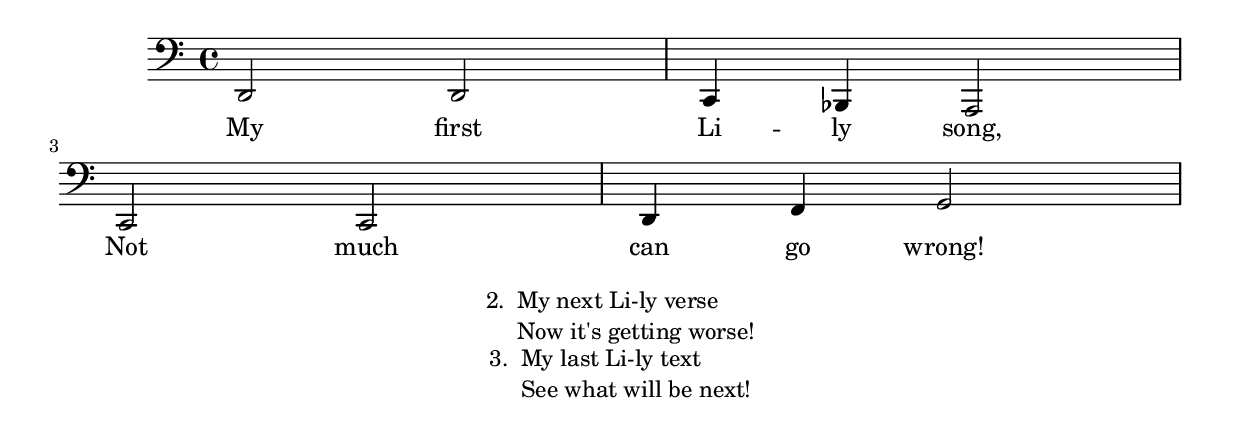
\version "2.5.14"

\header {

    texidoc = "Markup texts are set beneath a score."

}

\paper {
    linewidth = #110
}
<<
    \relative {
	\clef bass
	d,2 d c4 bes a2 \break
	c2 c d4 f g2
    }
    \addlyrics {
	My first Li -- ly song,
	Not much can go wrong!
    }
>>
    \markup {
	%%TODO: make \verse markup.
	\fill-line {
	    \line {
		"2. "
		\column {
		    \line { My next Li-ly verse }
		    \line { Now it's getting worse! }
		}
	    }
	}
    }
    \markup {
	\fill-line {
	    \line {
		"3. "
		\column {
		    \line { My last Li-ly text }
		    \line { See what will be next! }
		}
	    }
	}
    }
